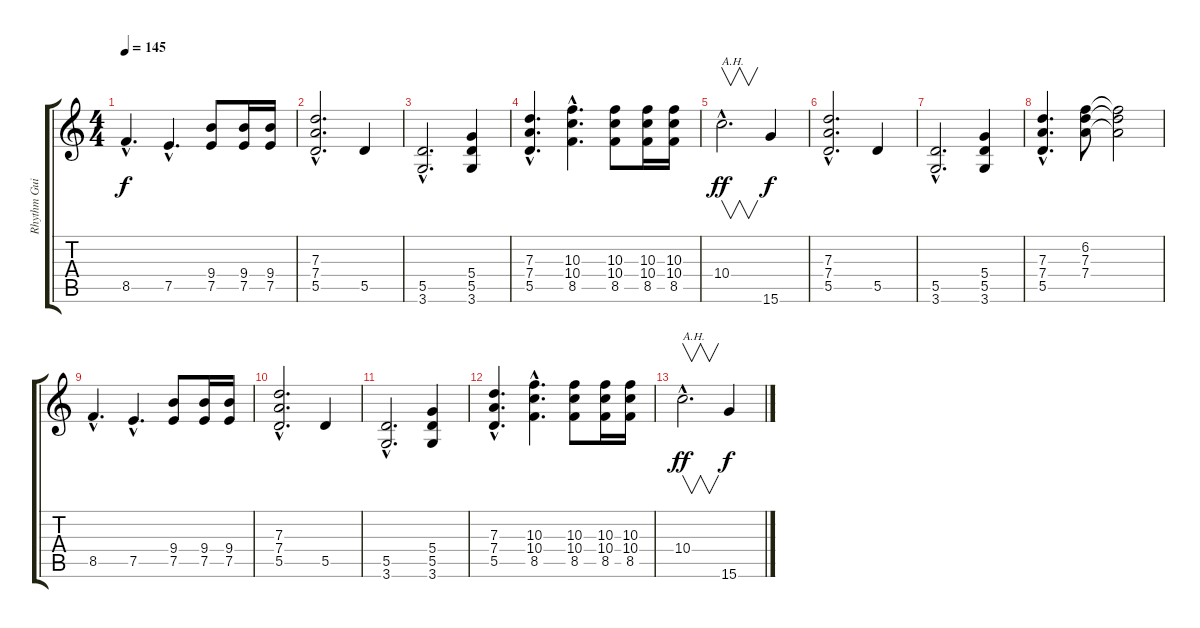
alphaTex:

\track ("Rhythm Guitar" "Rhythm Gui") {instrument overdrivenguitar}
\staff {score tabs}
\tuning (E4 B3 G3 D3 A2 E2) {hide}
\ts (4 4)
\tempo 145
\clef g2
\ks c
8.5{hac}.4{d dy f} 7.5{hac}.4{d} (9.4 7.5).8 (9.4 7.5).16 (9.4 7.5).16 |
(7.3{hac} 7.4{hac} 5.5{hac}).2{d} 5.5.4 |
(5.5{hac} 3.6{hac}).2{d} (5.4 5.5 3.6).4 |
(7.3{hac} 7.4{hac} 5.5{hac}).4{d} (10.3{hac} 10.4{hac} 8.5{hac}).4{d} (10.3 10.4 8.5).8 (10.3 10.4 8.5).16 (10.3 10.4 8.5).16 |
10.4{hac}.2{v d txt "A.H." dy ff instrument guitarharmonics} 15.6.4{dy f instrument overdrivenguitar} |
(7.3{hac} 7.4{hac} 5.5{hac}).2{d instrument overdrivenguitar} 5.5.4 |
(5.5{hac} 3.6{hac}).2{d} (5.4 5.5 3.6).4 |
(7.3{hac} 7.4{hac} 5.5{hac}).4{d} (6.2 7.3 7.4).8 (6.2{t} 7.3{t} 7.4{t}).2 |
8.5{hac}.4{d} 7.5{hac}.4{d} (9.4 7.5).8 (9.4 7.5).16 (9.4 7.5).16 |
(7.3{hac} 7.4{hac} 5.5{hac}).2{d} 5.5.4 |
(5.5{hac} 3.6{hac}).2{d volume 8} (5.4 5.5 3.6).4 |
(7.3{hac} 7.4{hac} 5.5{hac}).4{d volume 0} (10.3{hac} 10.4{hac} 8.5{hac}).4{d} (10.3 10.4 8.5).8 (10.3 10.4 8.5).16 (10.3 10.4 8.5).16 |
10.4{hac}.2{v d txt "A.H." dy ff instrument guitarharmonics} 15.6.4{dy f instrument overdrivenguitar}
